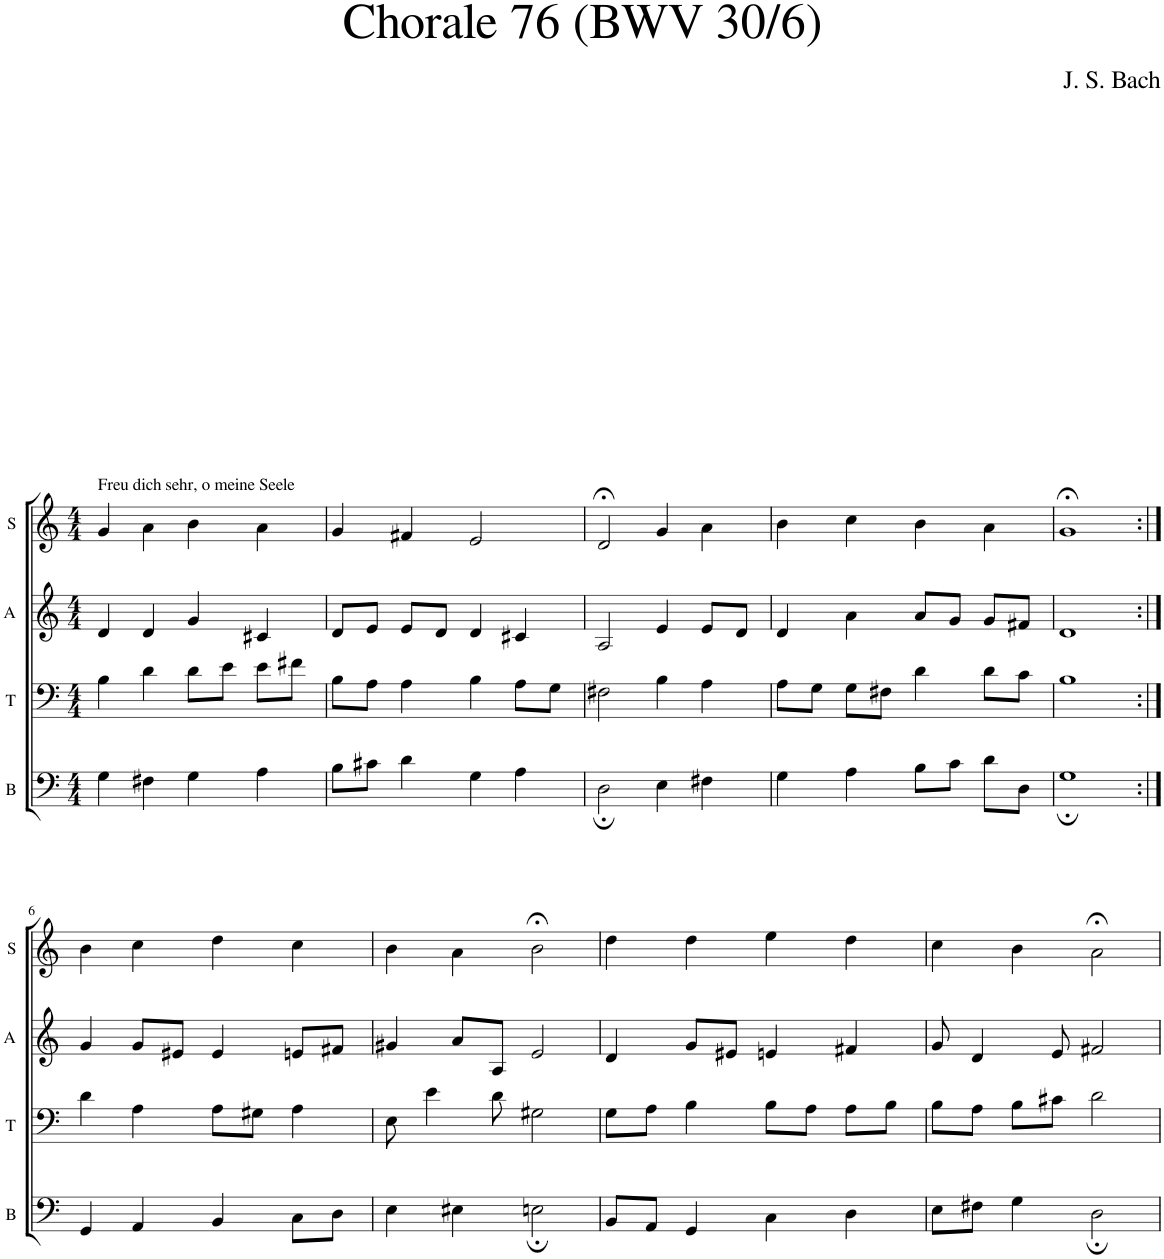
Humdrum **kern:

**kern	**kern	**kern	**kern
*part4	*part3	*part2	*part1
*staff4	*staff3	*staff2	*staff1
*I"B	*I"T	*I"A	*I"S
*I'B	*I'T	*I'A	*I'S
*clefF4	*clefF4	*clefG2	*clefG2
*k[]	*k[]	*k[]	*k[]
*M4/4	*M4/4	*M4/4	*M4/4
=1	=1	=1	=1
!	!	!	!LO:TX:a:t=Freu dich sehr, o meine Seele
4G\	4B\	4d/	4g/
4F#X\	4d\	4d/	4a\
4G\	8d\L	4g/	4b\
.	8e\J	.	.
4A\	8e\L	4c#X/	4a\
.	8f#X\J	.	.
=2	=2	=2	=2
8B\L	8B\L	8d/L	4g/
8c#X\J	8A\J	8e/J	.
4d\	4A\	8e/L	4f#X/
.	.	8d/J	.
4G\	4B\	4d/	2e/
4A\	8A\L	4c#X/	.
.	8G\J	.	.
=3	=3	=3	=3
2D;\	2F#X\	2A/	2d;</
4E\	4B\	4e/	4g/
4F#X\	4A\	8e/L	4a\
.	.	8d/J	.
=4	=4	=4	=4
4G\	8A\L	4d/	4b\
.	8G\J	.	.
4A\	8G\L	4a\	4cc\
.	8F#X\J	.	.
8B\L	4d\	8a/L	4b\
8c\J	.	8g/J	.
8d\L	8d\L	8g/L	4a\
8D\J	8c\J	8f#X/J	.
=5	=5	=5	=5
1G;	1B	1d	1g;<
!!LO:LB:g=z
=6:|!	=6:|!	=6:|!	=6:|!
4GG/	4d\	4g/	4b\
4AA/	4A\	8g/L	4cc\
.	.	8e#X/J	.
4BB/	8A\L	4e#/	4dd\
.	8G#X\J	.	.
8C\L	4A\	8en/L	4cc\
8D\J	.	8f#X/J	.
=7	=7	=7	=7
4E\	8E\	4g#X/	4b\
.	4e\	.	.
4E#X\	.	8a/L	4a\
.	8d\	8A/J	.
2En;\	2G#X\	2e/	2b;<\
=8	=8	=8	=8
8BB/L	8G\L	4d/	4dd\
8AA/J	8A\J	.	.
4GG/	4B\	8g/L	4dd\
.	.	8e#X/J	.
4C\	8B\L	4en/	4ee\
.	8A\J	.	.
4D\	8A\L	4f#X/	4dd\
.	8B\J	.	.
=9	=9	=9	=9
8E\L	8B\L	8g/	4cc\
8F#X\J	8A\J	4d/	.
4G\	8B\L	.	4b\
.	8c#X\J	8e/	.
2D;\	2d\	2f#X/	2a;<\
=	=	=	=
*-	*-	*-	*-
